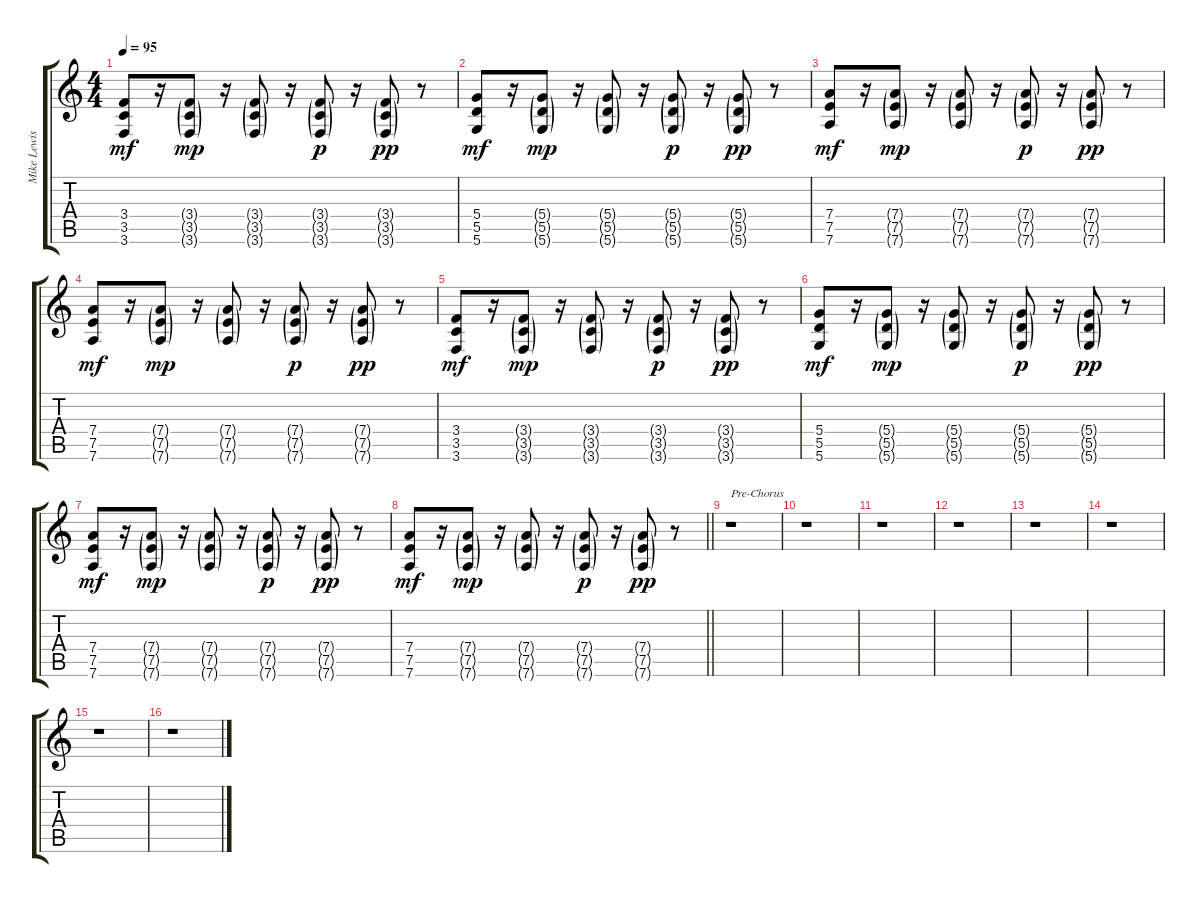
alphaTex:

\track ("Mike Lewis | Rhythm" "Mike Lewis") {instrument overdrivenguitar}
\staff {score tabs}
\tuning (E4 B3 G3 D3 A2 D2) {hide}
\ts (4 4)
\tempo 95
\clef g2
\ks c
(3.4 3.5 3.6).8{dy mf} r.16 (3.4{g} 3.5{g} 3.6{g}).8{dy mp} r.16 (3.4{g} 3.5{g} 3.6{g}).8 r.16 (3.4{g} 3.5{g} 3.6{g}).8{dy p} r.16 (3.4{g} 3.5{g} 3.6{g}).8{dy pp} r.8 |
(5.4 5.5 5.6).8{dy mf} r.16 (5.4{g} 5.5{g} 5.6{g}).8{dy mp} r.16 (5.4{g} 5.5{g} 5.6{g}).8 r.16 (5.4{g} 5.5{g} 5.6{g}).8{dy p} r.16 (5.4{g} 5.5{g} 5.6{g}).8{dy pp} r.8 |
(7.4 7.5 7.6).8{dy mf} r.16 (7.4{g} 7.5{g} 7.6{g}).8{dy mp} r.16 (7.4{g} 7.5{g} 7.6{g}).8 r.16 (7.4{g} 7.5{g} 7.6{g}).8{dy p} r.16 (7.4{g} 7.5{g} 7.6{g}).8{dy pp} r.8 |
(7.4 7.5 7.6).8{dy mf} r.16 (7.4{g} 7.5{g} 7.6{g}).8{dy mp} r.16 (7.4{g} 7.5{g} 7.6{g}).8 r.16 (7.4{g} 7.5{g} 7.6{g}).8{dy p} r.16 (7.4{g} 7.5{g} 7.6{g}).8{dy pp} r.8 |
(3.4 3.5 3.6).8{dy mf} r.16 (3.4{g} 3.5{g} 3.6{g}).8{dy mp} r.16 (3.4{g} 3.5{g} 3.6{g}).8 r.16 (3.4{g} 3.5{g} 3.6{g}).8{dy p} r.16 (3.4{g} 3.5{g} 3.6{g}).8{dy pp} r.8 |
(5.4 5.5 5.6).8{dy mf} r.16 (5.4{g} 5.5{g} 5.6{g}).8{dy mp} r.16 (5.4{g} 5.5{g} 5.6{g}).8 r.16 (5.4{g} 5.5{g} 5.6{g}).8{dy p} r.16 (5.4{g} 5.5{g} 5.6{g}).8{dy pp} r.8 |
(7.4 7.5 7.6).8{dy mf} r.16 (7.4{g} 7.5{g} 7.6{g}).8{dy mp} r.16 (7.4{g} 7.5{g} 7.6{g}).8 r.16 (7.4{g} 7.5{g} 7.6{g}).8{dy p} r.16 (7.4{g} 7.5{g} 7.6{g}).8{dy pp} r.8 |
\barLineRight lightlight
(7.4 7.5 7.6).8{dy mf} r.16 (7.4{g} 7.5{g} 7.6{g}).8{dy mp} r.16 (7.4{g} 7.5{g} 7.6{g}).8 r.16 (7.4{g} 7.5{g} 7.6{g}).8{dy p} r.16 (7.4{g} 7.5{g} 7.6{g}).8{dy pp} r.8 |
r.1{txt "Pre-Chorus"} |
r.1 |
r.1 |
r.1 |
r.1 |
r.1 |
r.1 |
r.1
